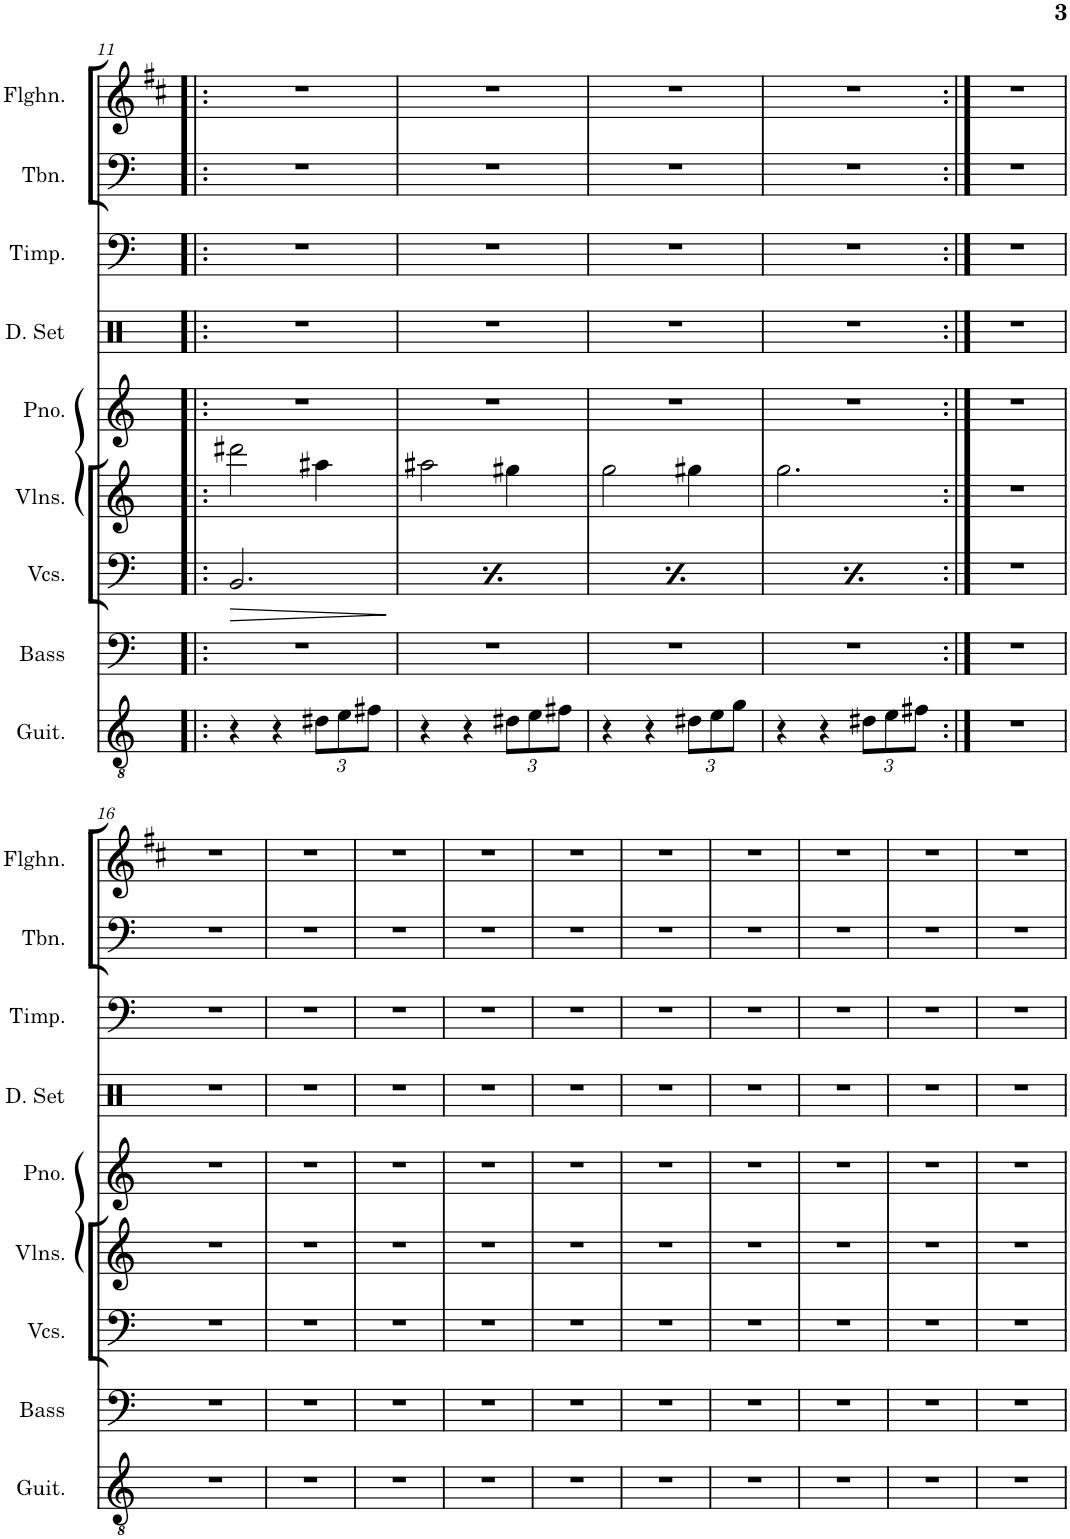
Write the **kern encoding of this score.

**kern	**kern	**kern	**dynam	**kern	**kern	**kern	**kern	**kern	**kern
*part9	*part8	*part7	*part7	*part6	*part5	*part4	*part3	*part2	*part1
*staff9	*staff8	*staff7	*staff7	*staff6	*staff5	*staff4	*staff3	*staff2	*staff1
*I"Classical Guitar	*I"Acoustic Bass	*I"Violoncellos	*	*I"Violins	*I"Piano	*I"Drumset	*I"Timpani	*I"Trombone	*I"Flugelhorn
*I'Guit.	*I'Bass	*I'Vcs.	*	*I'Vlns.	*I'Pno.	*I'D. Set	*I'Timp.	*I'Tbn.	*I'Flghn.
!!LO:PB:g=z
*clefGv2	*clefF4	*clefF4	*	*clefG2	*clefG2	*clefX	*clefF4	*clefF4	*clefG2
*	*Trd7c12	*	*	*	*	*	*	*	*Trd1c2
*k[]	*k[]	*k[]	*	*k[]	*k[]	*k[]	*k[]	*k[]	*k[f#c#]
*M3/4	*M3/4	*M3/4	*	*M3/4	*M3/4	*M3/4	*M3/4	*M3/4	*M3/4
=11!|:	=11!|:	=11!|:	=11!|:	=11!|:	=11!|:	=11!|:	=11!|:	=11!|:	=11!|:
!	!	!	!LO:HP:b	!	!	!	!	!	!
4r	2.r	2.BB/	>	2ddd#X\	2.r	2.r	2.r	2.r	2.r
4r	.	.	.	.	.	.	.	.	.
*Xbrackettup	*	*	*	*	*	*	*	*	*
12d#X\L	.	.	.	4aa#X\	.	.	.	.	.
12e\	.	.	.	.	.	.	.	.	.
12f#X\J	.	.	.	.	.	.	.	.	.
.	.	.	]	.	.	.	.	.	.
=12	=12	=12	=12	=12	=12	=12	=12	=12	=12
4r	2.r	2.BB/	.	2aa#X\	2.r	2.r	2.r	2.r	2.r
4r	.	.	.	.	.	.	.	.	.
12d#X\L	.	.	.	4gg#X\	.	.	.	.	.
12e\	.	.	.	.	.	.	.	.	.
12f#X\J	.	.	.	.	.	.	.	.	.
=13	=13	=13	=13	=13	=13	=13	=13	=13	=13
4r	2.r	2.BB/	.	2gg\	2.r	2.r	2.r	2.r	2.r
4r	.	.	.	.	.	.	.	.	.
12d#X\L	.	.	.	4gg#X\	.	.	.	.	.
12e\	.	.	.	.	.	.	.	.	.
12g\J	.	.	.	.	.	.	.	.	.
=14	=14	=14	=14	=14	=14	=14	=14	=14	=14
4r	2.r	2.BB/	.	2.gg\	2.r	2.r	2.r	2.r	2.r
4r	.	.	.	.	.	.	.	.	.
12d#X\L	.	.	.	.	.	.	.	.	.
12e\	.	.	.	.	.	.	.	.	.
12f#X\J	.	.	.	.	.	.	.	.	.
=15:|!	=15:|!	=15:|!	=15:|!	=15:|!	=15:|!	=15:|!	=15:|!	=15:|!	=15:|!
2.r	2.r	2.r	.	2.r	2.r	2.r	2.r	2.r	2.r
!!LO:LB:g=z
=16	=16	=16	=16	=16	=16	=16	=16	=16	=16
2.r	2.r	2.r	.	2.r	2.r	2.r	2.r	2.r	2.r
=17	=17	=17	=17	=17	=17	=17	=17	=17	=17
2.r	2.r	2.r	.	2.r	2.r	2.r	2.r	2.r	2.r
=18	=18	=18	=18	=18	=18	=18	=18	=18	=18
2.r	2.r	2.r	.	2.r	2.r	2.r	2.r	2.r	2.r
=19	=19	=19	=19	=19	=19	=19	=19	=19	=19
2.r	2.r	2.r	.	2.r	2.r	2.r	2.r	2.r	2.r
=20	=20	=20	=20	=20	=20	=20	=20	=20	=20
2.r	2.r	2.r	.	2.r	2.r	2.r	2.r	2.r	2.r
=21	=21	=21	=21	=21	=21	=21	=21	=21	=21
2.r	2.r	2.r	.	2.r	2.r	2.r	2.r	2.r	2.r
=22	=22	=22	=22	=22	=22	=22	=22	=22	=22
2.r	2.r	2.r	.	2.r	2.r	2.r	2.r	2.r	2.r
=23	=23	=23	=23	=23	=23	=23	=23	=23	=23
2.r	2.r	2.r	.	2.r	2.r	2.r	2.r	2.r	2.r
=24	=24	=24	=24	=24	=24	=24	=24	=24	=24
2.r	2.r	2.r	.	2.r	2.r	2.r	2.r	2.r	2.r
=25	=25	=25	=25	=25	=25	=25	=25	=25	=25
2.r	2.r	2.r	.	2.r	2.r	2.r	2.r	2.r	2.r
=	=	=	=	=	=	=	=	=	=
*-	*-	*-	*-	*-	*-	*-	*-	*-	*-
